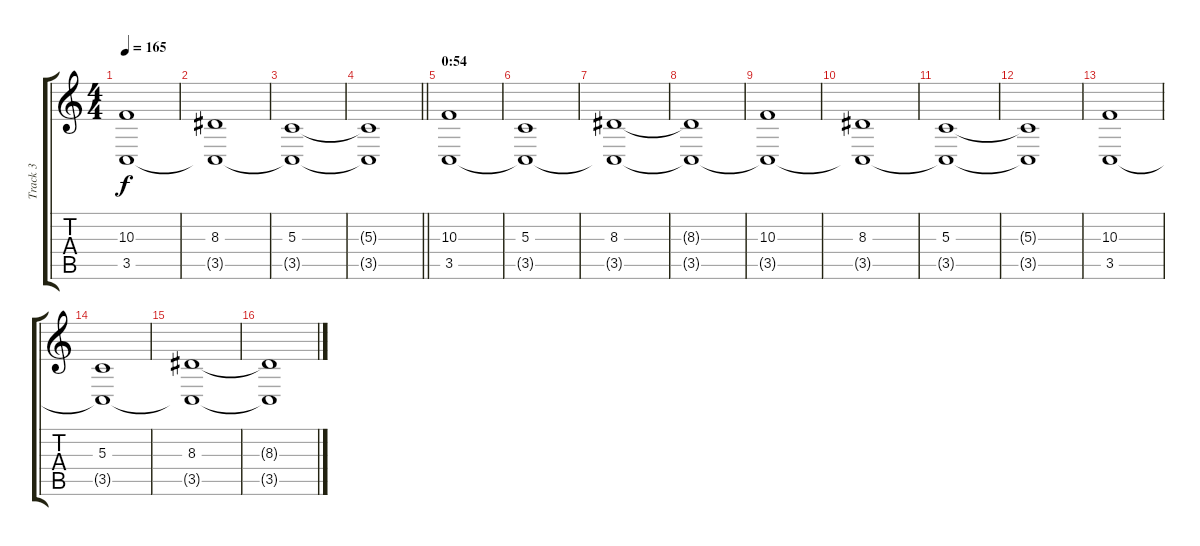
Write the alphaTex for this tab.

\track ("Track 3" "Track 3") {instrument accordion}
\staff {score tabs}
\tuning (E4 B3 G3 D3 A2 E2) {hide}
\ts (4 4)
\tempo 165
\clef g2
\ks c
(10.3 3.5{t}).1{dy f} |
(8.3 3.5{t}).1 |
(5.3 3.5{t}).1 |
\barLineRight lightlight
(5.3{t} 3.5{t}).1 |
\section ("" "0:54")
(10.3 3.5).1 |
(5.3 3.5{t}).1 |
(8.3 3.5{t}).1 |
(8.3{t} 3.5{t}).1 |
(10.3 3.5{t}).1 |
(8.3 3.5{t}).1 |
(5.3 3.5{t}).1 |
(5.3{t} 3.5{t}).1 |
(10.3 3.5).1 |
(5.3 3.5{t}).1 |
(8.3 3.5{t}).1 |
(8.3{t} 3.5{t}).1
